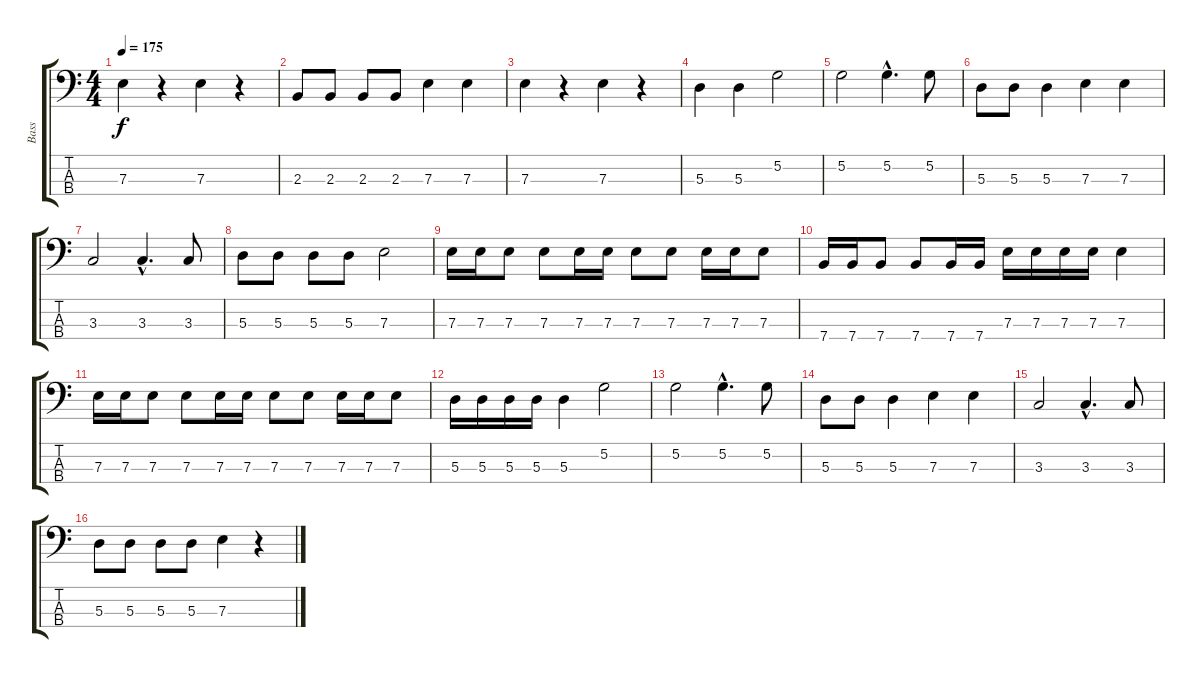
\track ("Bass" "Bass") {instrument electricbassfinger}
\staff {score tabs}
\tuning (G2 D2 A1 E1) {hide}
\ts (4 4)
\tempo 175
\clef f4
\ks c
7.3.4{dy f} r.4 7.3.4 r.4 |
2.3.8 2.3.8 2.3.8 2.3.8 7.3.4 7.3.4 |
7.3.4 r.4 7.3.4 r.4 |
5.3.4 5.3.4 5.2.2 |
5.2.2 5.2{hac}.4{d} 5.2.8 |
5.3.8 5.3.8 5.3.4 7.3.4 7.3.4 |
3.3.2 3.3{hac}.4{d} 3.3.8 |
5.3.8 5.3.8 5.3.8 5.3.8 7.3.2 |
7.3.16 7.3.16 7.3.8 7.3.8 7.3.16 7.3.16 7.3.8 7.3.8 7.3.16 7.3.16 7.3.8 |
7.4.16 7.4.16 7.4.8 7.4.8 7.4.16 7.4.16 7.3.16 7.3.16 7.3.16 7.3.16 7.3.4 |
7.3.16 7.3.16 7.3.8 7.3.8 7.3.16 7.3.16 7.3.8 7.3.8 7.3.16 7.3.16 7.3.8 |
5.3.16 5.3.16 5.3.16 5.3.16 5.3.4 5.2.2 |
5.2.2 5.2{hac}.4{d} 5.2.8 |
5.3.8 5.3.8 5.3.4 7.3.4 7.3.4 |
3.3.2 3.3{hac}.4{d} 3.3.8 |
5.3.8 5.3.8 5.3.8 5.3.8 7.3.4 r.4
